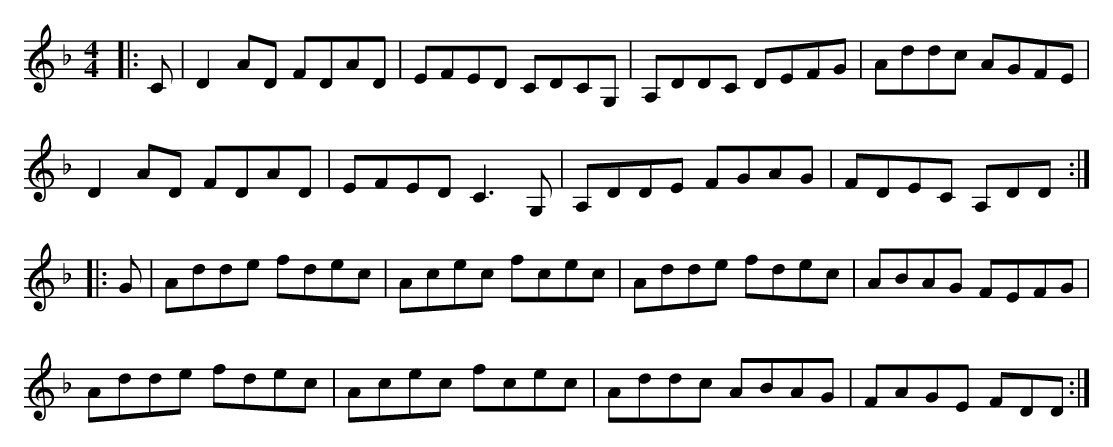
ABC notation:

X:1
M:4/4
K:Dmin
|:C|D2AD FDAD|EFED CDCG,|A,DDC DEFG|Addc AGFE|
D2AD FDAD|EFED C3G,|A,DDE FGAG|FDEC A,DD:|
|:G|Adde fdec|Acec fcec|Adde fdec|ABAG FEFG|
Adde fdec|Acec fcec|Addc ABAG|FAGE FDD:|
